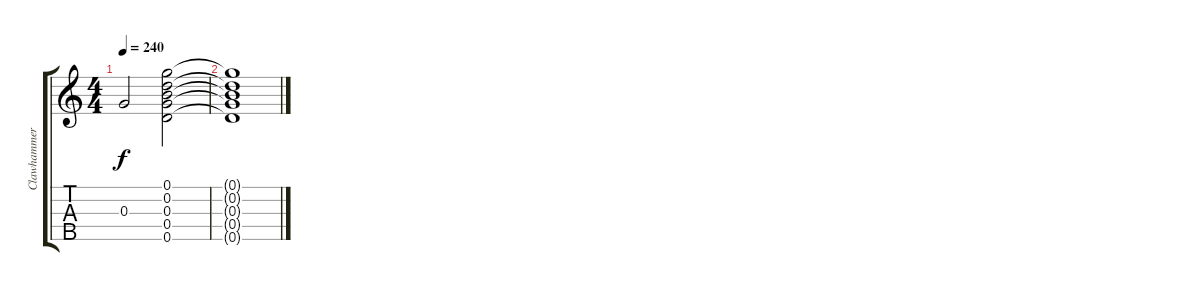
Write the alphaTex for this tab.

\track ("Clawhammer Banjo" "Clawhammer") {instrument banjo}
\staff {score tabs}
\tuning (D4 B3 G3 D3 G4) {hide}
\displaytranspose 12
\ts (4 4)
\tempo 240
\clef g2
\ks c
0.3.2{dy f} (0.1 0.2 0.3 0.4 0.5).2 |
(0.1{t} 0.2{t} 0.3{t} 0.4{t} 0.5{t}).1
